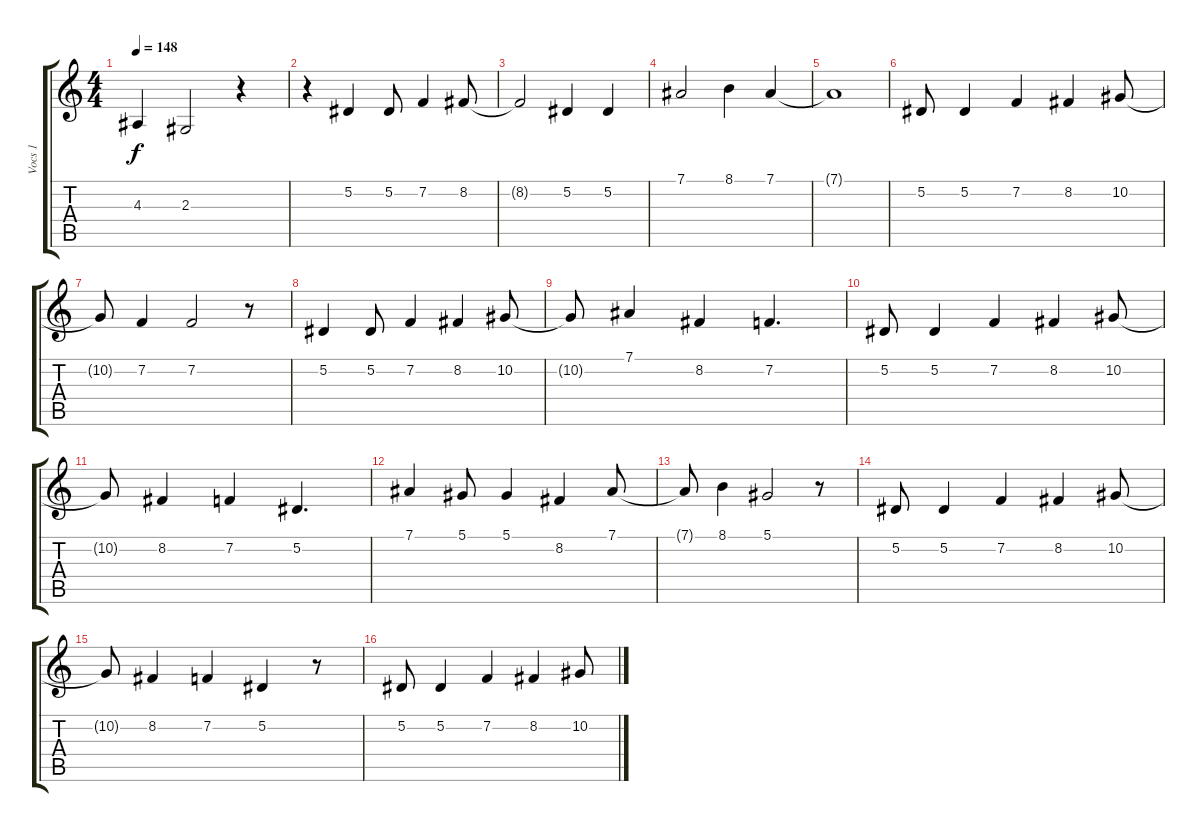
\track ("Vocs 1" "Vocs 1") {instrument flute}
\staff {score tabs}
\tuning (Eb4 Bb3 Gb3 Db3 Ab2 Eb2) {hide}
\ts (4 4)
\tempo 148
\clef g2
\ks c
4.3{t}.4{dy f} 2.3.2 r.4 |
r.4 5.2.4 5.2.8 7.2.4 8.2.8 |
8.2{t}.2 5.2.4 5.2.4 |
7.1.2 8.1.4 7.1.4 |
7.1{t}.1 |
5.2.8 5.2.4 7.2.4 8.2.4 10.2.8 |
10.2{t}.8 7.2.4 7.2.2 r.8 |
5.2.4 5.2.8 7.2.4 8.2.4 10.2.8 |
10.2{t}.8 7.1.4 8.2.4 7.2.4{d} |
5.2.8 5.2.4 7.2.4 8.2.4 10.2.8 |
10.2{t}.8 8.2.4 7.2.4 5.2.4{d} |
7.1.4 5.1.8 5.1.4 8.2.4 7.1.8 |
7.1{t}.8 8.1.4 5.1.2 r.8 |
5.2.8 5.2.4 7.2.4 8.2.4 10.2.8 |
10.2{t}.8 8.2.4 7.2.4 5.2.4 r.8 |
5.2.8 5.2.4 7.2.4 8.2.4 10.2.8
